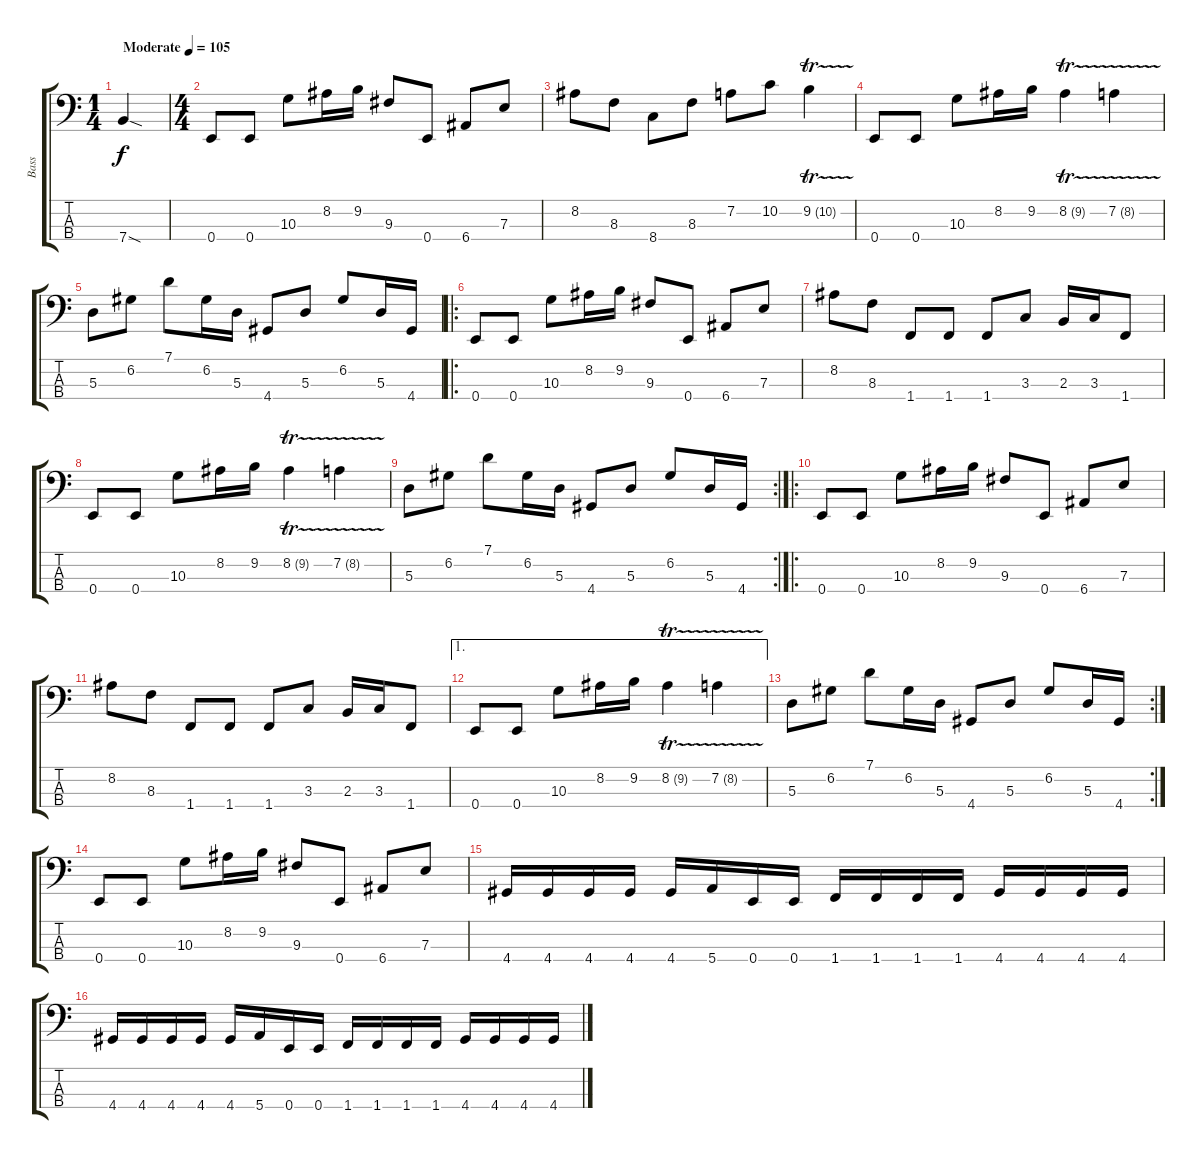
\track ("Bass" "Bass") {instrument electricbassfinger}
\staff {score tabs}
\tuning (G2 D2 A1 E1) {hide}
\ts (1 4)
\tempo (105 "Moderate")
\clef f4
\ks c
7.4{sod}.4{dy f instrument electricbassfinger} |
\ts (4 4)
0.4.8 0.4.8 10.3.8 8.2.16 9.2.16 9.3.8 0.4.8 6.4.8 7.3.8 |
8.2.8 8.3.8 8.4.8 8.3.8 7.2.8 10.2.8 9.2{tr (10 32)}.4 |
0.4.8 0.4.8 10.3.8 8.2.16 9.2.16 8.2{tr (9 32)}.4 7.2{tr (8 32)}.4 |
5.3.8 6.2.8 7.1.8 6.2.16 5.3.16 4.4.8 5.3.8 6.2.8 5.3.16 4.4.16 |
\ro
0.4.8 0.4.8 10.3.8 8.2.16 9.2.16 9.3.8 0.4.8 6.4.8 7.3.8 |
8.2.8 8.3.8 1.4.8 1.4.8 1.4.8 3.3.8 2.3.16 3.3.16 1.4.8 |
0.4.8 0.4.8 10.3.8 8.2.16 9.2.16 8.2{tr (9 32)}.4 7.2{tr (8 32)}.4 |
\rc 2
5.3.8 6.2.8 7.1.8 6.2.16 5.3.16 4.4.8 5.3.8 6.2.8 5.3.16 4.4.16 |
\ro
0.4.8 0.4.8 10.3.8 8.2.16 9.2.16 9.3.8 0.4.8 6.4.8 7.3.8 |
8.2.8 8.3.8 1.4.8 1.4.8 1.4.8 3.3.8 2.3.16 3.3.16 1.4.8 |
\ae 1
0.4.8 0.4.8 10.3.8 8.2.16 9.2.16 8.2{tr (9 32)}.4 7.2{tr (8 32)}.4 |
\rc 2
5.3.8 6.2.8 7.1.8 6.2.16 5.3.16 4.4.8 5.3.8 6.2.8 5.3.16 4.4.16 |
0.4.8 0.4.8 10.3.8 8.2.16 9.2.16 9.3.8 0.4.8 6.4.8 7.3.8 |
4.4.16 4.4.16 4.4.16 4.4.16 4.4.16 5.4.16 0.4.16 0.4.16 1.4.16 1.4.16 1.4.16 1.4.16 4.4.16 4.4.16 4.4.16 4.4.16 |
4.4.16 4.4.16 4.4.16 4.4.16 4.4.16 5.4.16 0.4.16 0.4.16 1.4.16 1.4.16 1.4.16 1.4.16 4.4.16 4.4.16 4.4.16 4.4.16
